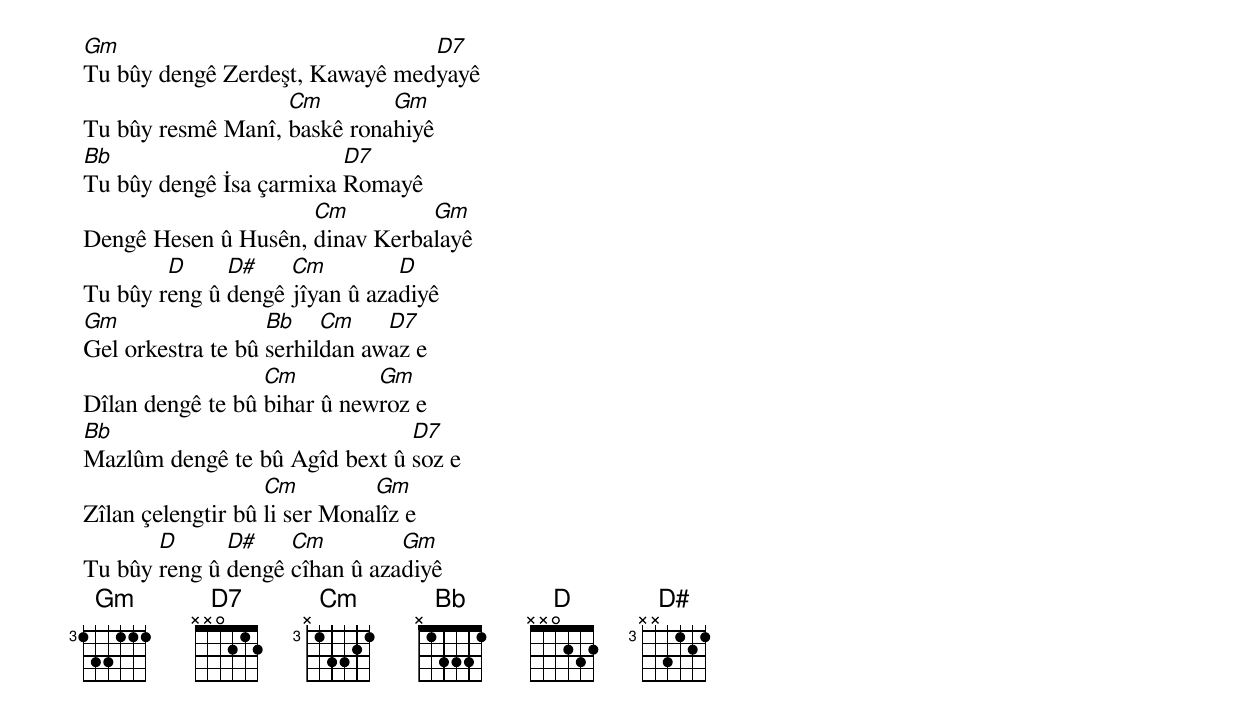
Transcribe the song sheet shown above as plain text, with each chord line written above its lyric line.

Gm                              D7
Tu bûy dengê Zerdeşt, Kawayê medyayê
                   Cm        Gm
Tu bûy resmê Manî, baskê ronahiyê
Bb                       D7
Tu bûy dengê İsa çarmixa Romayê
                     Cm         Gm
Dengê Hesen û Husên, dinav Kerbalayê
        D     D#    Cm         D
Tu bûy reng û dengê jîyan û azadiyê
Gm                 Bb    Cm    D7
Gel orkestra te bû serhildan awaz e
                  Cm         Gm
Dîlan dengê te bû bihar û newroz e
Bb                             D7
Mazlûm dengê te bû Agîd bext û soz e
                   Cm         Gm
Zîlan çelengtir bû li ser Monalîz e
       D      D#    Cm         Gm
Tu bûy reng û dengê cîhan û azadiyê
